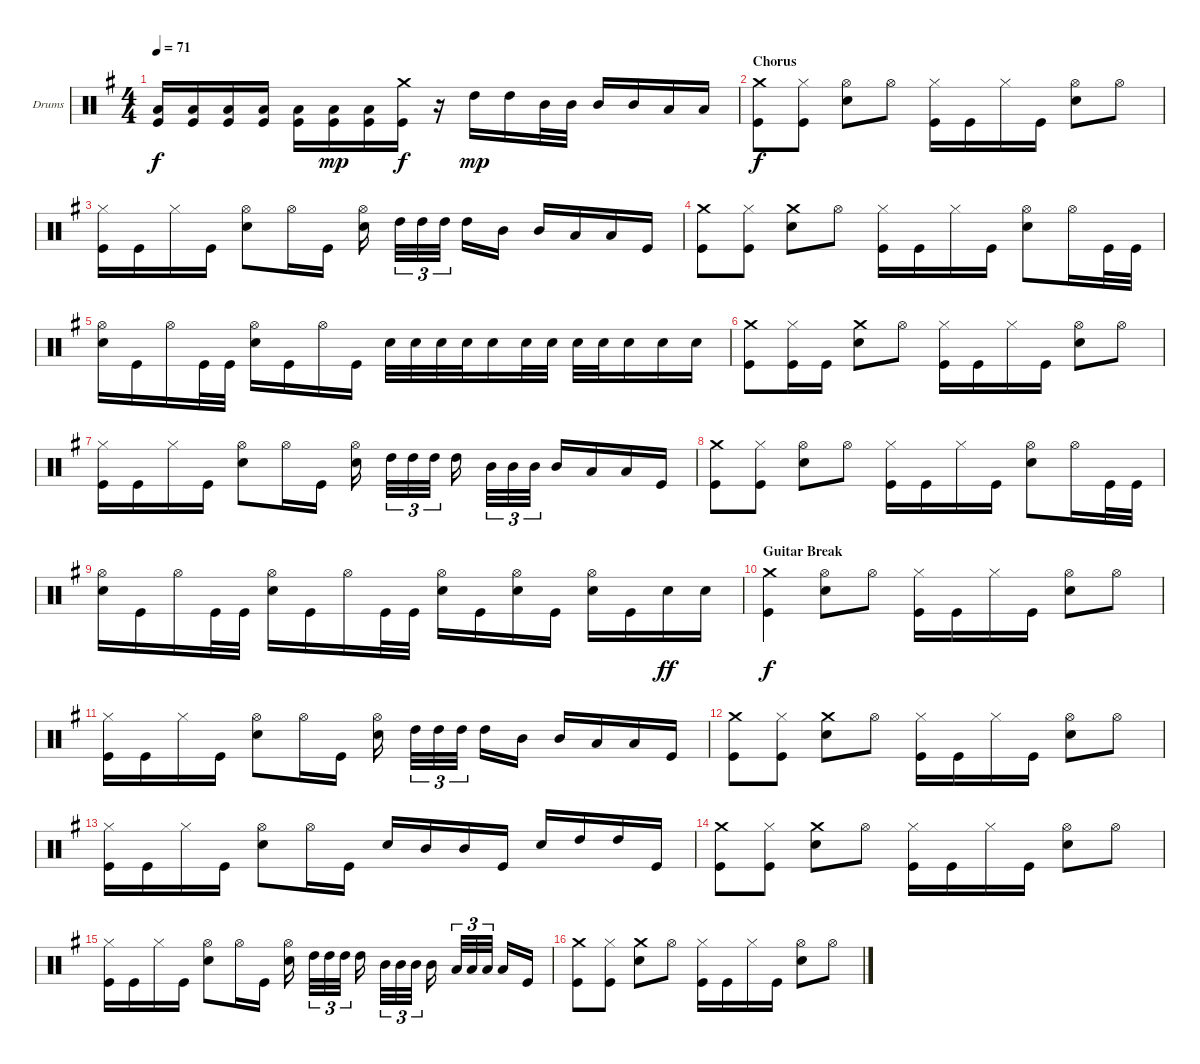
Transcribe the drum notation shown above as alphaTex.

\defaultSystemsLayout 4
\bracketExtendMode groupsimilarinstruments
\firstSystemTrackNameOrientation horizontal
\otherSystemsTrackNameOrientation horizontal
\track ("Drumkit" "Drums") {instrument percussion}
\staff {score}
\articulation defaults
\ts (4 4)
\tempo 71
\clef neutral
\ks eminor
("Kick (hit)" "Low Tom (hit)").16{dy f} ("Kick (hit)" "Low Tom (hit)").16 ("Kick (hit)" "Low Tom (hit)").16 ("Kick (hit)" "Low Tom (hit)").16 ("Low Tom (hit)" "Kick (hit)").16 ("Low Tom (hit)" "Kick (hit)").16{dy mp} ("Low Tom (hit)" "Kick (hit)").16 ("Crash medium (hit)" "Kick (hit)").16{dy f} r.16 "High Tom (hit)".16{dy mp} "High Tom (hit)".16 "Mid Tom (hit)".32 "Mid Tom (hit)".32 "Mid Tom (hit)".16 "Mid Tom (hit)".16 "Low Tom (hit)".16 "Low Tom (hit)".16 |
\section ("" "Chorus")
("Kick (hit)" "Crash medium (hit)").8{dy f} ("Hi-Hat (closed)" "Kick (hit)").8 ("Hi-Hat (open)" "Snare (hit) 2").8 "Hi-Hat (open)".8 ("Kick (hit)" "Hi-Hat (closed)").16 "Kick (hit)".16 "Hi-Hat (closed)".16 "Kick (hit)".16 ("Snare (hit) 2" "Hi-Hat (open)").8 "Hi-Hat (open)".8 |
("Kick (hit)" "Hi-Hat (closed)").16 "Kick (hit)".16 "Hi-Hat (closed)".16 "Kick (hit)".16 ("Hi-Hat (open)" "Snare (hit) 2").8 "Hi-Hat (open)".16 "Kick (hit)".16 ("Snare (hit) 2" "Hi-Hat (open)").16 "High Tom (hit)".32{tu (3 2)} "High Tom (hit)".32{tu (3 2)} "High Tom (hit)".32{tu (3 2)} "High Tom (hit)".16 "Mid Tom (hit)".16 "Mid Tom (hit)".16 "Low Tom (hit)".16 "Low Tom (hit)".16 "Kick (hit)".16 |
("Kick (hit)" "Crash medium (hit)").8 ("Hi-Hat (closed)" "Kick (hit)").8 ("Crash medium (hit)" "Snare (hit) 2").8 "Hi-Hat (open)".8 ("Kick (hit)" "Hi-Hat (closed)").16 "Kick (hit)".16 "Hi-Hat (closed)".16 "Kick (hit)".16 ("Snare (hit) 2" "Hi-Hat (open)").8 "Hi-Hat (open)".16 "Kick (hit)".32 "Kick (hit)".32 |
("Snare (hit) 2" "Hi-Hat (open)").16 "Kick (hit)".16 "Hi-Hat (open)".16 "Kick (hit)".32 "Kick (hit)".32 ("Snare (hit) 2" "Hi-Hat (open)").16 "Kick (hit)".16 "Hi-Hat (open)".16 "Kick (hit)".16 "Snare (hit) 2".32 "Snare (hit) 2".32 "Snare (hit) 2".32 "Snare (hit) 2".32 "Snare (hit) 2".16 "Snare (hit) 2".32 "Snare (hit) 2".32 "Snare (hit) 2".32 "Snare (hit) 2".32 "Snare (hit) 2".16 "Snare (hit) 2".16 "Snare (hit) 2".16 |
("Kick (hit)" "Crash medium (hit)").8 ("Hi-Hat (closed)" "Kick (hit)").16 "Kick (hit)".16 ("Crash medium (hit)" "Snare (hit) 2").8 "Hi-Hat (open)".8 ("Kick (hit)" "Hi-Hat (closed)").16 "Kick (hit)".16 "Hi-Hat (closed)".16 "Kick (hit)".16 ("Snare (hit) 2" "Hi-Hat (open)").8 "Hi-Hat (open)".8 |
("Kick (hit)" "Hi-Hat (closed)").16 "Kick (hit)".16 "Hi-Hat (closed)".16 "Kick (hit)".16 ("Hi-Hat (open)" "Snare (hit) 2").8 "Hi-Hat (open)".16 "Kick (hit)".16 ("Snare (hit) 2" "Hi-Hat (open)").16 "High Tom (hit)".32{tu (3 2)} "High Tom (hit)".32{tu (3 2)} "High Tom (hit)".32{tu (3 2)} "High Tom (hit)".16 "Mid Tom (hit)".32{tu (3 2)} "Mid Tom (hit)".32{tu (3 2)} "Mid Tom (hit)".32{tu (3 2)} "Mid Tom (hit)".16 "Low Tom (hit)".16 "Low Tom (hit)".16 "Kick (hit)".16 |
("Kick (hit)" "Crash medium (hit)").8 ("Hi-Hat (closed)" "Kick (hit)").8 ("Hi-Hat (open)" "Snare (hit) 2").8 "Hi-Hat (open)".8 ("Kick (hit)" "Hi-Hat (closed)").16 "Kick (hit)".16 "Hi-Hat (closed)".16 "Kick (hit)".16 ("Snare (hit) 2" "Hi-Hat (open)").8 "Hi-Hat (open)".16 "Kick (hit)".32 "Kick (hit)".32 |
("Snare (hit) 2" "Hi-Hat (open)").16 "Kick (hit)".16 "Hi-Hat (open)".16 "Kick (hit)".32 "Kick (hit)".32 ("Snare (hit) 2" "Hi-Hat (open)").16 "Kick (hit)".16 "Hi-Hat (open)".16 "Kick (hit)".32 "Kick (hit)".32 ("Snare (hit) 2" "Hi-Hat (open)").16 "Kick (hit)".16 ("Snare (hit) 2" "Hi-Hat (open)").16 "Kick (hit)".16 ("Snare (hit) 2" "Hi-Hat (open)").16 "Kick (hit)".16 "Snare (hit) 2".16{dy ff} "Snare (hit) 2".16 |
\section ("" "Guitar Break")
("Kick (hit)" "Crash medium (hit)").4{dy f} ("Snare (hit) 2" "Hi-Hat (open)").8 "Hi-Hat (open)".8 ("Kick (hit)" "Hi-Hat (closed)").16 "Kick (hit)".16 "Hi-Hat (closed)".16 "Kick (hit)".16 ("Snare (hit) 2" "Hi-Hat (open)").8 "Hi-Hat (open)".8 |
("Kick (hit)" "Hi-Hat (closed)").16 "Kick (hit)".16 "Hi-Hat (closed)".16 "Kick (hit)".16 ("Snare (hit) 2" "Hi-Hat (open)").8 "Hi-Hat (open)".16 "Kick (hit)".16 ("Snare (hit) 2" "Hi-Hat (open)").16 "High Tom (hit)".32{tu (3 2)} "High Tom (hit)".32{tu (3 2)} "High Tom (hit)".32{tu (3 2)} "High Tom (hit)".16 "Mid Tom (hit)".16 "Mid Tom (hit)".16 "Low Tom (hit)".16 "Low Tom (hit)".16 "Kick (hit)".16 |
("Kick (hit)" "Crash medium (hit)").8 ("Hi-Hat (closed)" "Kick (hit)").8 ("Snare (hit) 2" "Crash medium (hit)").8 "Hi-Hat (open)".8 ("Kick (hit)" "Hi-Hat (closed)").16 "Kick (hit)".16 "Hi-Hat (closed)".16 "Kick (hit)".16 ("Snare (hit) 2" "Hi-Hat (open)").8 "Hi-Hat (open)".8 |
("Kick (hit)" "Hi-Hat (closed)").16 "Kick (hit)".16 "Hi-Hat (closed)".16 "Kick (hit)".16 ("Snare (hit) 2" "Hi-Hat (open)").8 "Hi-Hat (open)".16 "Kick (hit)".16 "Snare (hit) 2".16 "Mid Tom (hit)".16 "Mid Tom (hit)".16 "Kick (hit)".16 "Snare (hit) 2".16 "High Tom (hit)".16 "High Tom (hit)".16 "Kick (hit)".16 |
("Kick (hit)" "Crash medium (hit)").8 ("Hi-Hat (closed)" "Kick (hit)").8 ("Snare (hit) 2" "Crash medium (hit)").8 "Hi-Hat (open)".8 ("Kick (hit)" "Hi-Hat (closed)").16 "Kick (hit)".16 "Hi-Hat (closed)".16 "Kick (hit)".16 ("Snare (hit) 2" "Hi-Hat (open)").8 "Hi-Hat (open)".8 |
("Kick (hit)" "Hi-Hat (closed)").16 "Kick (hit)".16 "Hi-Hat (closed)".16 "Kick (hit)".16 ("Snare (hit) 2" "Hi-Hat (open)").8 "Hi-Hat (open)".16 "Kick (hit)".16 ("Snare (hit) 2" "Hi-Hat (open)").16 "High Tom (hit)".32{tu (3 2)} "High Tom (hit)".32{tu (3 2)} "High Tom (hit)".32{tu (3 2)} "High Tom (hit)".16 "Mid Tom (hit)".32{tu (3 2)} "Mid Tom (hit)".32{tu (3 2)} "Mid Tom (hit)".32{tu (3 2)} "Mid Tom (hit)".16 "Low Tom (hit)".32{tu (3 2)} "Low Tom (hit)".32{tu (3 2)} "Low Tom (hit)".32{tu (3 2)} "Low Tom (hit)".16 "Kick (hit)".16 |
("Kick (hit)" "Crash medium (hit)").8 ("Hi-Hat (closed)" "Kick (hit)").8 ("Snare (hit) 2" "Crash medium (hit)").8 "Hi-Hat (open)".8 ("Kick (hit)" "Hi-Hat (closed)").16 "Kick (hit)".16 "Hi-Hat (closed)".16 "Kick (hit)".16 ("Snare (hit) 2" "Hi-Hat (open)").8 "Hi-Hat (open)".8
